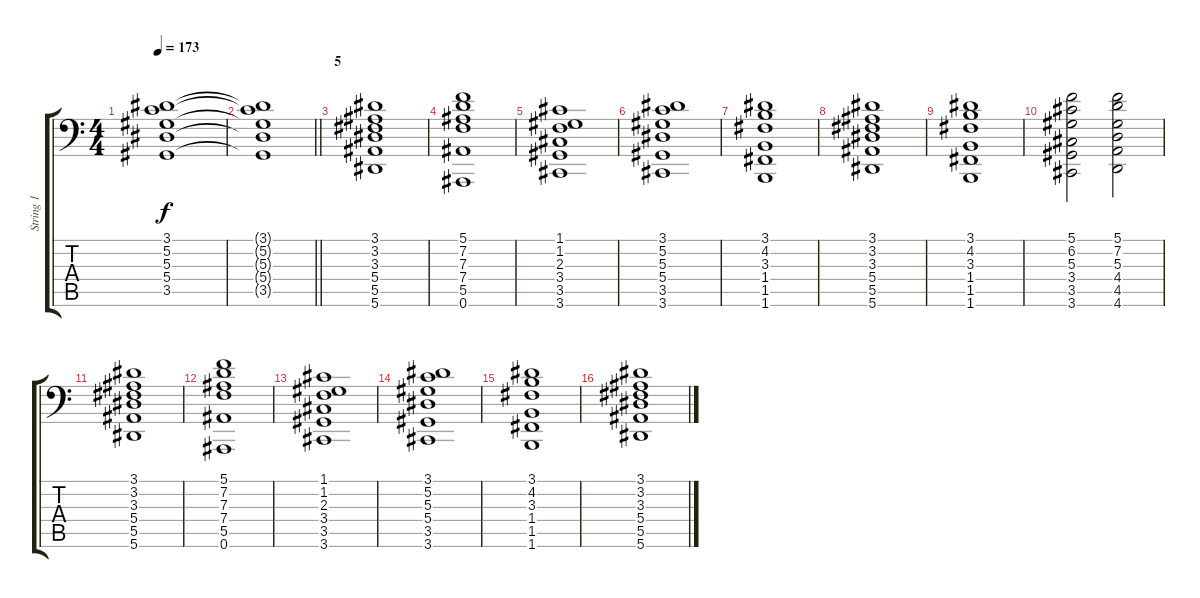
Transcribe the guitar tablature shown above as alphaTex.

\track ("String 1" "String 1") {instrument stringensemble1}
\staff {score tabs}
\tuning (C4 G3 Eb3 Bb2 F2 Bb1) {hide}
\ts (4 4)
\tempo 173
\clef f4
\ks c
(3.1{t} 5.2{t} 5.3{t} 5.4{t} 3.5{t}).1{dy f} |
\barLineRight lightlight
(3.1{t} 5.2{t} 5.3{t} 5.4{t} 3.5{t}).1 |
\section ("" "5")
(3.1 3.2 3.3 5.4 5.5 5.6).1 |
(5.1 7.2 7.3 7.4 5.5 0.6).1 |
(1.1 1.2 2.3 3.4 3.5 3.6).1 |
(3.1 5.2 5.3 5.4 3.5 3.6).1 |
(3.1 4.2 3.3 1.4 1.5 1.6).1 |
(3.1 3.2 3.3 5.4 5.5 5.6).1 |
(3.1 4.2 3.3 1.4 1.5 1.6).1 |
(5.1 6.2 5.3 3.4 3.5 3.6).2 (5.1 7.2 5.3 4.4 4.5 4.6).2 |
(3.1 3.2 3.3 5.4 5.5 5.6).1 |
(5.1 7.2 7.3 7.4 5.5 0.6).1 |
(1.1 1.2 2.3 3.4 3.5 3.6).1 |
(3.1 5.2 5.3 5.4 3.5 3.6).1 |
(3.1 4.2 3.3 1.4 1.5 1.6).1 |
(3.1 3.2 3.3 5.4 5.5 5.6).1
